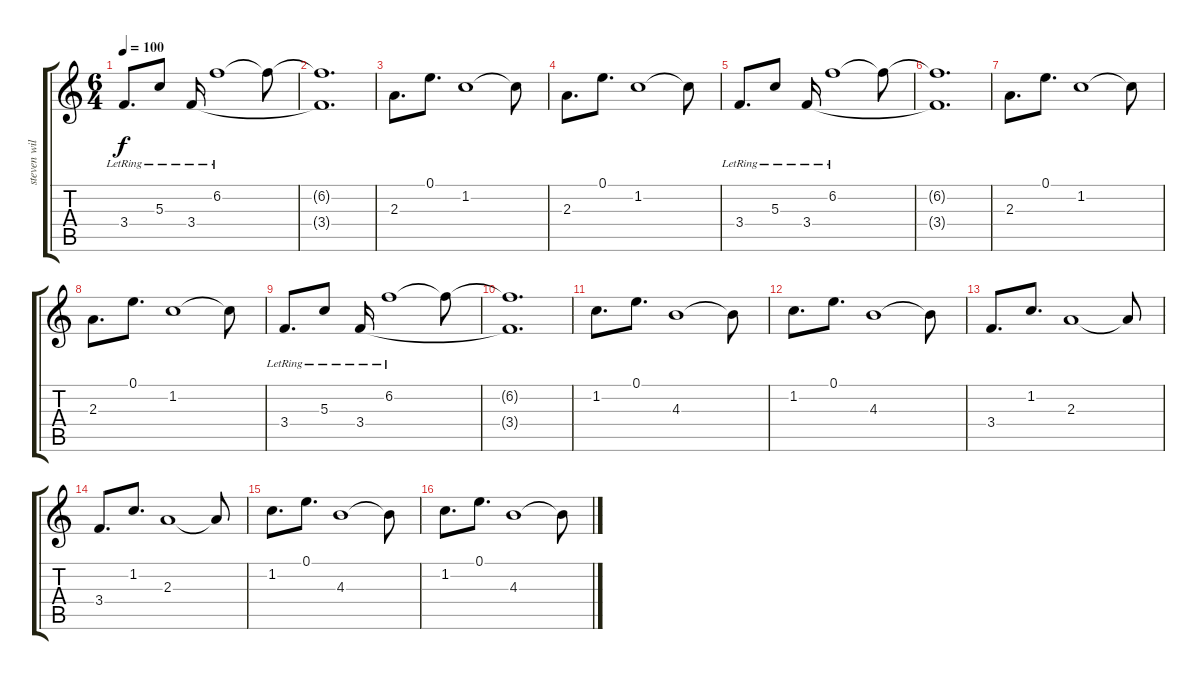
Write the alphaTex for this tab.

\track ("steven wilson" "steven wil") {instrument distortionguitar bank 255}
\staff {score tabs}
\tuning (E4 B3 G3 D3 A2 E2) {hide}
\ts (6 4)
\tempo 100
\clef g2
\ks c
3.4{lr}.8{d dy f} 5.3{lr}.8 3.4{lr}.16 6.2{lr}.1 6.2{t}.8 |
(6.2{t} 3.4{t}).1{d} |
2.3.8{d} 0.1.8{d} 1.2.1 1.2{t}.8 |
2.3.8{d} 0.1.8{d} 1.2.1 1.2{t}.8 |
3.4{lr}.8{d} 5.3{lr}.8 3.4{lr}.16 6.2{lr}.1 6.2{t}.8 |
(6.2{t} 3.4{t}).1{d} |
2.3.8{d} 0.1.8{d} 1.2.1 1.2{t}.8 |
2.3.8{d} 0.1.8{d} 1.2.1 1.2{t}.8 |
3.4{lr}.8{d} 5.3{lr}.8 3.4{lr}.16 6.2{lr}.1 6.2{t}.8 |
(6.2{t} 3.4{t}).1{d} |
1.2.8{d} 0.1.8{d} 4.3.1 4.3{t}.8 |
1.2.8{d} 0.1.8{d} 4.3.1 4.3{t}.8 |
3.4.8{d} 1.2.8{d} 2.3.1 2.3{t}.8 |
3.4.8{d} 1.2.8{d} 2.3.1 2.3{t}.8 |
1.2.8{d} 0.1.8{d} 4.3.1 4.3{t}.8 |
1.2.8{d} 0.1.8{d} 4.3.1 4.3{t}.8
